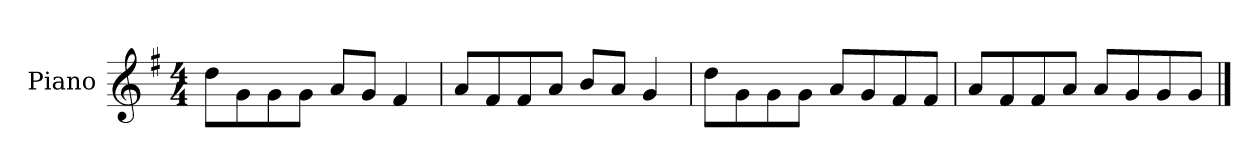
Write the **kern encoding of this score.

**kern
*part1
*staff1
*I"Piano
*I'P-no
*clefG2
*k[f#]
*M4/4
*MM90
=1
8dd\L
8g\
8g\
8g\J
8a/L
8g/J
4f#/
=2
8a/L
8f#/
8f#/
8a/J
8b/L
8a/J
4g/
=3
8dd\L
8g\
8g\
8g\J
8a/L
8g/
8f#/
8f#/J
=4
8a/L
8f#/
8f#/
8a/J
8a/L
8g/
8g/
8g/J
==
*-
